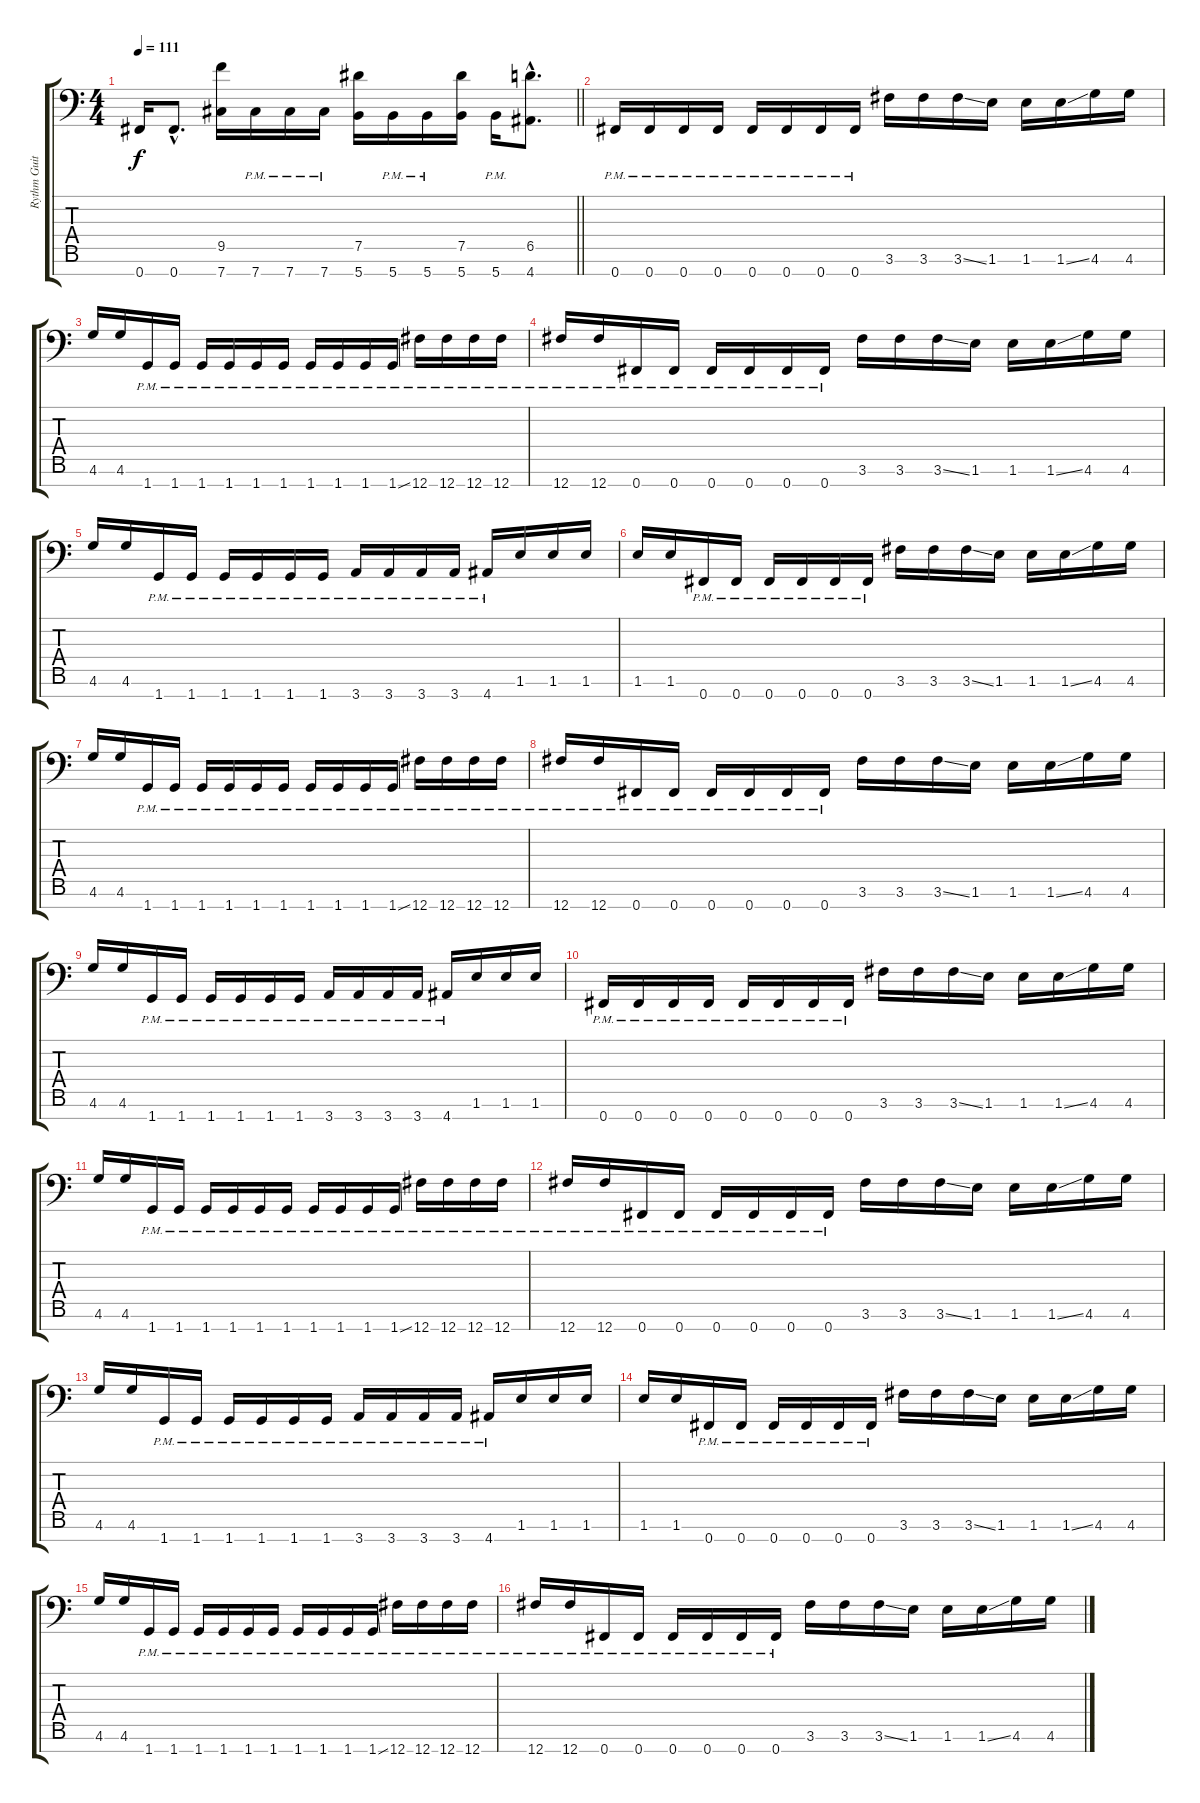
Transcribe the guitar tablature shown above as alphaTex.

\track ("Rythm Guitar #1" "Rythm Guit") {instrument distortionguitar}
\staff {score tabs}
\tuning (Db4 Ab3 Eb3 Db3 Ab2 Eb2 Gb1) {hide}
\ts (4 4)
\tempo 111
\clef f4
\barLineRight lightlight
\ks c
0.7{t}.16{dy f} 0.7{hac}.8{d} (9.5 7.7).16 7.7{pm}.16 7.7{pm}.16 7.7{pm}.16 (7.5 5.7).16 5.7{pm}.16 5.7{pm}.16 (7.5 5.7).16 5.7{pm}.16 (6.5{hac} 4.7{hac}).8{d} |
\section ("" "")
0.7{pm}.16 0.7{pm}.16 0.7{pm}.16 0.7{pm}.16 0.7{pm}.16 0.7{pm}.16 0.7{pm}.16 0.7{pm}.16 3.6.16 3.6.16 3.6{ss}.16 1.6.16 1.6.16 1.6{ss}.16 4.6.16 4.6.16 |
4.6.16 4.6.16 1.7{pm}.16 1.7{pm}.16 1.7{pm}.16 1.7{pm}.16 1.7{pm}.16 1.7{pm}.16 1.7{pm}.16 1.7{pm}.16 1.7{pm}.16 1.7{ss pm}.16 12.7{pm}.16 12.7{pm}.16 12.7{pm}.16 12.7{pm}.16 |
12.7{pm}.16 12.7{pm}.16 0.7{pm}.16 0.7{pm}.16 0.7{pm}.16 0.7{pm}.16 0.7{pm}.16 0.7{pm}.16 3.6.16 3.6.16 3.6{ss}.16 1.6.16 1.6.16 1.6{ss}.16 4.6.16 4.6.16 |
4.6.16 4.6.16 1.7{pm}.16 1.7{pm}.16 1.7{pm}.16 1.7{pm}.16 1.7{pm}.16 1.7{pm}.16 3.7{pm}.16 3.7{pm}.16 3.7{pm}.16 3.7{pm}.16 4.7{pm}.16 1.6.16 1.6.16 1.6.16 |
1.6.16 1.6.16 0.7{pm}.16 0.7{pm}.16 0.7{pm}.16 0.7{pm}.16 0.7{pm}.16 0.7{pm}.16 3.6.16 3.6.16 3.6{ss}.16 1.6.16 1.6.16 1.6{ss}.16 4.6.16 4.6.16 |
4.6.16 4.6.16 1.7{pm}.16 1.7{pm}.16 1.7{pm}.16 1.7{pm}.16 1.7{pm}.16 1.7{pm}.16 1.7{pm}.16 1.7{pm}.16 1.7{pm}.16 1.7{ss pm}.16 12.7{pm}.16 12.7{pm}.16 12.7{pm}.16 12.7{pm}.16 |
12.7{pm}.16 12.7{pm}.16 0.7{pm}.16 0.7{pm}.16 0.7{pm}.16 0.7{pm}.16 0.7{pm}.16 0.7{pm}.16 3.6.16 3.6.16 3.6{ss}.16 1.6.16 1.6.16 1.6{ss}.16 4.6.16 4.6.16 |
4.6.16 4.6.16 1.7{pm}.16 1.7{pm}.16 1.7{pm}.16 1.7{pm}.16 1.7{pm}.16 1.7{pm}.16 3.7{pm}.16 3.7{pm}.16 3.7{pm}.16 3.7{pm}.16 4.7{pm}.16 1.6.16 1.6.16 1.6.16 |
0.7{pm}.16 0.7{pm}.16 0.7{pm}.16 0.7{pm}.16 0.7{pm}.16 0.7{pm}.16 0.7{pm}.16 0.7{pm}.16 3.6.16 3.6.16 3.6{ss}.16 1.6.16 1.6.16 1.6{ss}.16 4.6.16 4.6.16 |
4.6.16 4.6.16 1.7{pm}.16 1.7{pm}.16 1.7{pm}.16 1.7{pm}.16 1.7{pm}.16 1.7{pm}.16 1.7{pm}.16 1.7{pm}.16 1.7{pm}.16 1.7{ss pm}.16 12.7{pm}.16 12.7{pm}.16 12.7{pm}.16 12.7{pm}.16 |
12.7{pm}.16 12.7{pm}.16 0.7{pm}.16 0.7{pm}.16 0.7{pm}.16 0.7{pm}.16 0.7{pm}.16 0.7{pm}.16 3.6.16 3.6.16 3.6{ss}.16 1.6.16 1.6.16 1.6{ss}.16 4.6.16 4.6.16 |
4.6.16 4.6.16 1.7{pm}.16 1.7{pm}.16 1.7{pm}.16 1.7{pm}.16 1.7{pm}.16 1.7{pm}.16 3.7{pm}.16 3.7{pm}.16 3.7{pm}.16 3.7{pm}.16 4.7{pm}.16 1.6.16 1.6.16 1.6.16 |
1.6.16 1.6.16 0.7{pm}.16 0.7{pm}.16 0.7{pm}.16 0.7{pm}.16 0.7{pm}.16 0.7{pm}.16 3.6.16 3.6.16 3.6{ss}.16 1.6.16 1.6.16 1.6{ss}.16 4.6.16 4.6.16 |
4.6.16 4.6.16 1.7{pm}.16 1.7{pm}.16 1.7{pm}.16 1.7{pm}.16 1.7{pm}.16 1.7{pm}.16 1.7{pm}.16 1.7{pm}.16 1.7{pm}.16 1.7{ss pm}.16 12.7{pm}.16 12.7{pm}.16 12.7{pm}.16 12.7{pm}.16 |
12.7{pm}.16 12.7{pm}.16 0.7{pm}.16 0.7{pm}.16 0.7{pm}.16 0.7{pm}.16 0.7{pm}.16 0.7{pm}.16 3.6.16 3.6.16 3.6{ss}.16 1.6.16 1.6.16 1.6{ss}.16 4.6.16 4.6.16
